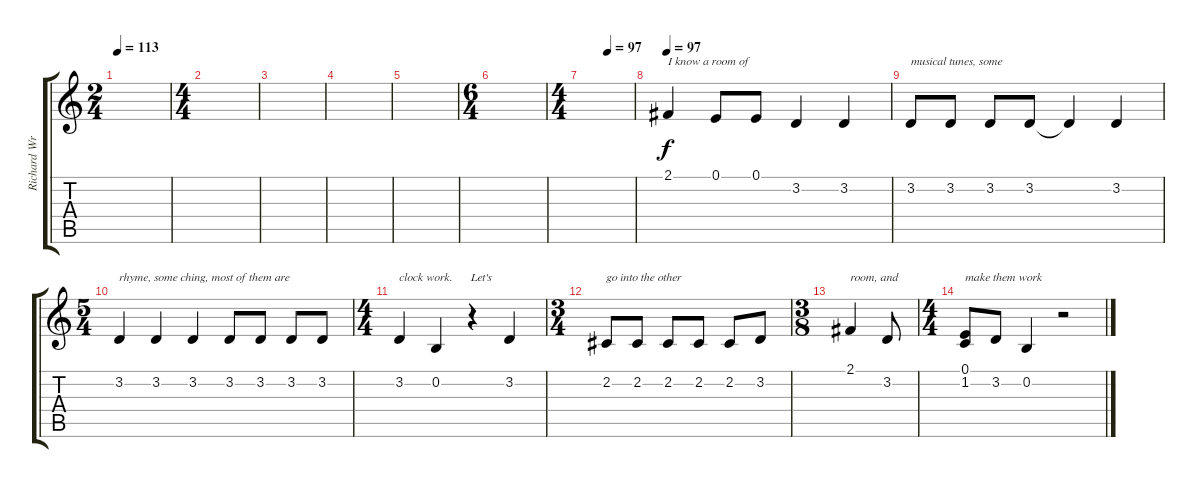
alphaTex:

\track ("Richard Wright- Vocals" "Richard Wr") {instrument synthvoice}
\staff {score tabs}
\tuning (E4 B3 G3 D3 A2 E2) {hide}
\ts (2 4)
\tempo 113
\clef g2
\ks c
|
\ts (4 4)
|
|
|
|
\ts (6 4)
|
\ts (4 4)
\tempo (97 0.5)
|
\tempo 97
2.1.4{txt "I know a room of"} 0.1.8 0.1.8 3.2.4 3.2.4 |
3.2.8{txt "musical tunes, some"} 3.2.8 3.2.8 3.2.8 3.2{t}.4 3.2.4 |
\ts (5 4)
3.2.4{txt "rhyme, some ching, most of them are"} 3.2.4 3.2.4 3.2.8 3.2.8 3.2.8 3.2.8 |
\ts (4 4)
3.2.4{txt "clock work.      Let's"} 0.2.4 r.4 3.2.4 |
\ts (3 4)
2.2.8{txt "go into the other"} 2.2.8 2.2.8 2.2.8 2.2.8 3.2.8 |
\ts (3 8)
2.1.4{txt "room, and"} 3.2.8 |
\ts (4 4)
(0.1 1.2).8{txt "make them work"} 3.2.8 0.2.4 r.2
